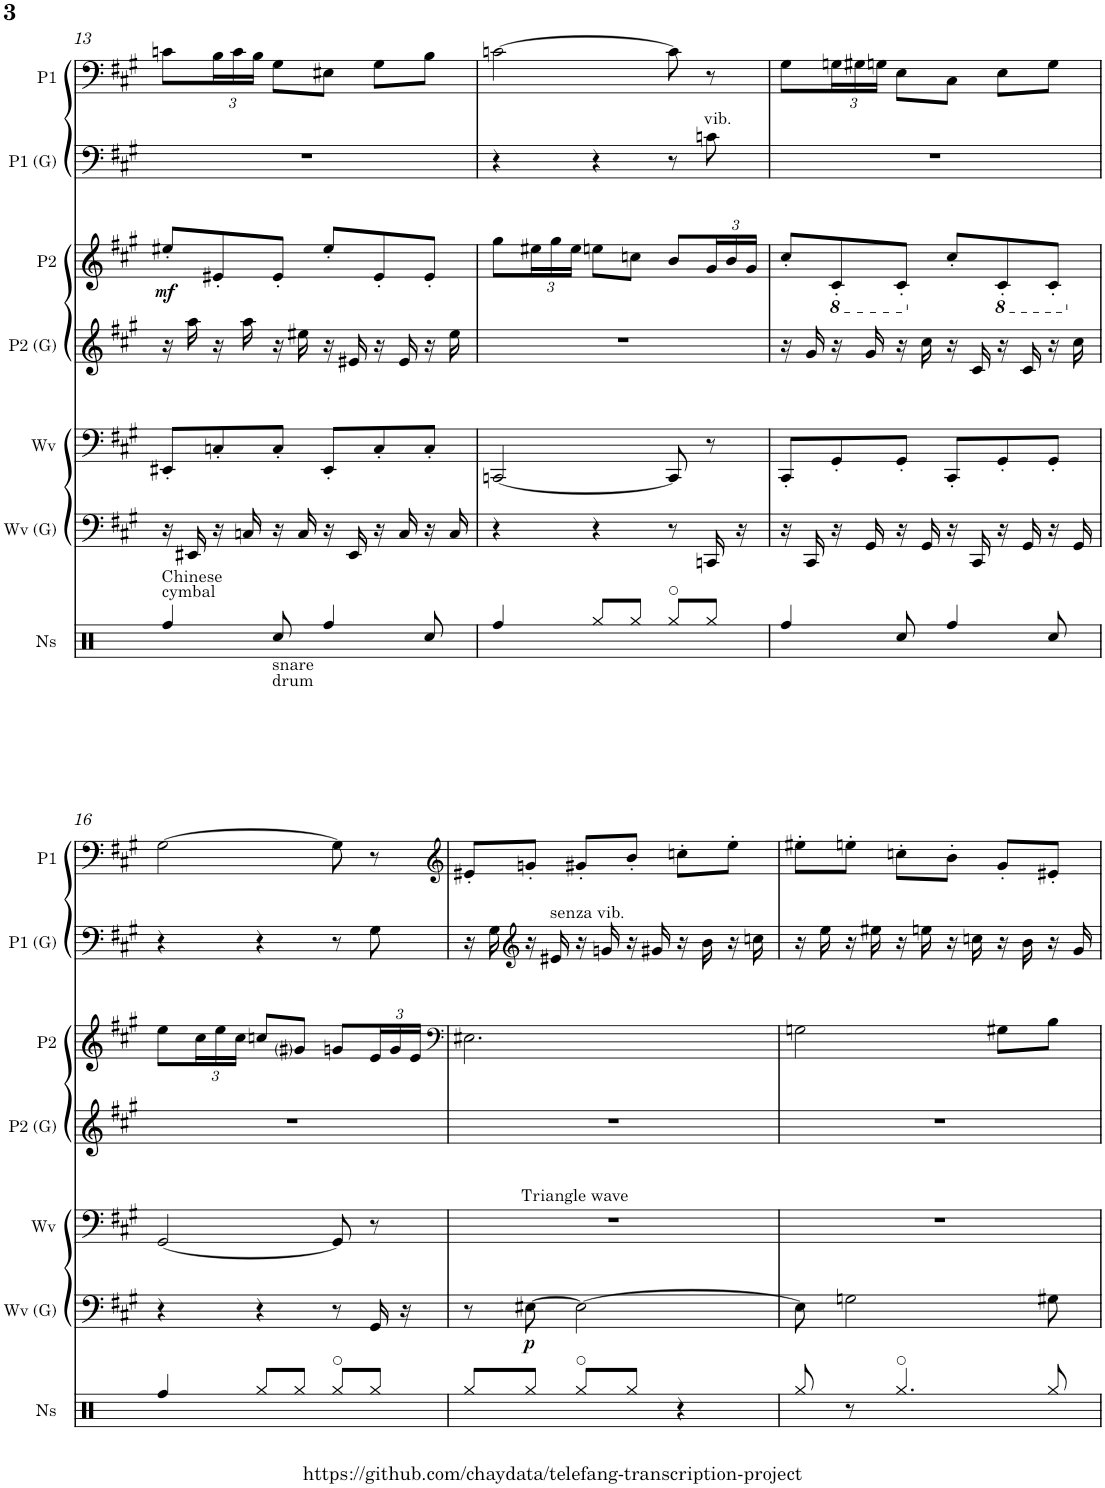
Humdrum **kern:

**kern	**kern	**dynam	**kern	**kern	**kern	**dynam	**kern	**kern
*part7	*part6	*part6	*part5	*part4	*part3	*part3	*part2	*part1
*staff7	*staff6	*staff6	*staff5	*staff4	*staff3	*staff3	*staff2	*staff1
*I"Noise	*I"Wave (Ghost)	*	*I"Wave	*I"Pulse 2 (Ghost)	*I"Pulse 2	*	*I"Pulse 1 (Ghost)	*I"Pulse 1
*I'Ns	*I'Wv (G)	*	*I'Wv	*I'P2 (G)	*I'P2	*	*I'P1 (G)	*I'P1
!!LO:PB:g=z
*clefX	*clefF4	*	*clefF4	*clefG2	*clefG2	*	*clefF4	*clefF4
*k[]	*k[f#c#g#]	*	*k[f#c#g#]	*k[f#c#g#]	*k[f#c#g#]	*	*k[f#c#g#]	*k[f#c#g#]
*M3/4	*M3/4	*	*M3/4	*M3/4	*M3/4	*	*M3/4	*M3/4
=13	=13	=13	=13	=13	=13	=13	=13	=13
!LO:TX:a:t=Chinese	!	!	!	!	!	!	!	!
!LO:TX:a:t=cymbal	!	!	!	!	!	!	!	!
!	!	!	!	!	!	!LO:DY:b	!	!
4Rff/	16r	.	8EE#X'/L	16r	8ee#X'/L	mf	2.r	8cn\L
.	16EE#X/	.	.	16aa\	.	.	.	.
*	*	*	*	*	*	*	*	*Xbrackettup
.	16r	.	8Cn'/	16r	8e#X'/	.	.	24B\L
.	.	.	.	.	.	.	.	24c\
.	16Cn/	.	.	16aa\	.	.	.	.
.	.	.	.	.	.	.	.	24B\JJ
!LO:TX:b:t=snare	!	!	!	!	!	!	!	!
!LO:TX:b:t=drum	!	!	!	!	!	!	!	!
8Rcc/	16r	.	8C'/J	16r	8e#'/J	.	.	8G#\L
.	16C/	.	.	16ee#X\	.	.	.	.
4Rff/	16r	.	8EE#'/L	16r	8ee#'/L	.	.	8E#X\J
.	16EE#/	.	.	16e#X/	.	.	.	.
.	16r	.	8C'/	16r	8e#'/	.	.	8G#\L
.	16C/	.	.	16e#/	.	.	.	.
8Rcc/	16r	.	8C'/J	16r	8e#'/J	.	.	8B\J
.	16C/	.	.	16ee#\	.	.	.	.
=14	=14	=14	=14	=14	=14	=14	=14	=14
4Rff/	4r	.	[2CCn/	2.r	8gg#\L	.	4r	[2cn\
*	*	*	*	*	*Xbrackettup	*	*	*
.	.	.	.	.	24ee#X\L	.	.	.
.	.	.	.	.	24gg#\	.	.	.
.	.	.	.	.	24ee#\JJ	.	.	.
8Rgg/L	4r	.	.	.	8een\L	.	4r	.
8Rgg/J	.	.	.	.	8ccn\J	.	.	.
8Rgg/L	8r	.	8CC/]	.	8b/L	.	8r	8c\]
!	!	!	!	!	!	!	!LO:TX:a:t=vib.	!
8Rgg/J	16CCn/	.	8r	.	24g#/L	.	8cn\	8r
.	.	.	.	.	24b/	.	.	.
.	16r	.	.	.	.	.	.	.
.	.	.	.	.	24g#/JJ	.	.	.
=15	=15	=15	=15	=15	=15	=15	=15	=15
4Rff/	16r	.	8CC#'/L	16r	8cc#'/L	.	2.r	8G#\L
.	16CC#/	.	.	16g#/	.	.	.	.
*	*	*	*	*	*8ba	*	*	*
.	16r	.	8GG#'/	16r	8C#'/	.	.	24Gn\L
.	.	.	.	.	.	.	.	24G#X\
.	16GG#/	.	.	16g#/	.	.	.	.
.	.	.	.	.	.	.	.	24Gn\JJ
8Rcc/	16r	.	8GG#'/J	16r	8C#'/J	.	.	8E\L
.	16GG#/	.	.	16cc#\	.	.	.	.
*	*	*	*	*	*X8ba	*	*	*
4Rff/	16r	.	8CC#'/L	16r	8cc#'/L	.	.	8C#\J
.	16CC#/	.	.	16c#/	.	.	.	.
*	*	*	*	*	*8ba	*	*	*
.	16r	.	8GG#'/	16r	8C#'/	.	.	8E\L
.	16GG#/	.	.	16c#/	.	.	.	.
8Rcc/	16r	.	8GG#'/J	16r	8C#'/J	.	.	8G\J
.	16GG#/	.	.	16cc#\	.	.	.	.
!!LO:LB:g=z
=16	=16	=16	=16	=16	=16	=16	=16	=16
*	*	*	*	*	*X8ba	*	*	*
4Rff/	4r	.	[2GG#/	2.r	8ee\L	.	4r	[2G#\
.	.	.	.	.	24cc#\L	.	.	.
.	.	.	.	.	24ee\	.	.	.
.	.	.	.	.	24cc#\JJ	.	.	.
8Rgg/L	4r	.	.	.	8ccn/L	.	4r	.
8Rgg/J	.	.	.	.	8g#i/J	.	.	.
8Rgg/L	8r	.	8GG#/]	.	8gn/L	.	8r	8G#\]
8Rgg/J	16GG#/	.	8r	.	24e/L	.	8G#\	8r
.	.	.	.	.	24g/	.	.	.
.	16r	.	.	.	.	.	.	.
.	.	.	.	.	24e/JJ	.	.	.
=17	=17	=17	=17	=17	=17	=17	=17	=17
*	*	*	*	*	*clefF4	*	*	*clefG2
!	!	!	!LO:TX:a:t=Triangle wave	!	!	!	!	!
8Rgg/L	8r	.	2.r	2.r	2.E#X\	.	16r	8e#X'/L
.	.	.	.	.	.	.	16G#\	.
*	*	*	*	*	*	*	*clefG2	*
!	!	!LO:DY:b	!	!	!	!	!	!
8Rgg/J	[8E#X\	p	.	.	.	.	16r	8gn'/J
!	!	!	!	!	!	!	!LO:TX:a:t=senza vib.	!
.	.	.	.	.	.	.	16e#X/	.
8Rgg/L	2E#\_	.	.	.	.	.	16r	8g#X'/L
.	.	.	.	.	.	.	16gn/	.
8Rgg/J	.	.	.	.	.	.	16r	8b'/J
.	.	.	.	.	.	.	16g#X/	.
4r	.	.	.	.	.	.	16r	8ccn'\L
.	.	.	.	.	.	.	16b\	.
.	.	.	.	.	.	.	16r	8ee'\J
.	.	.	.	.	.	.	16ccn\	.
=18	=18	=18	=18	=18	=18	=18	=18	=18
8Rgg/	8E#\]	.	2.r	2.r	2Gn\	.	16r	8ee#X'\L
.	.	.	.	.	.	.	16ee\	.
8r	2Gn\	.	.	.	.	.	16r	8een'\J
.	.	.	.	.	.	.	16ee#X\	.
4.Rgg/	.	.	.	.	.	.	16r	8ccn'\L
.	.	.	.	.	.	.	16een\	.
.	.	.	.	.	.	.	16r	8b'\J
.	.	.	.	.	.	.	16ccn\	.
.	.	.	.	.	8G#X\L	.	16r	8g#'/L
.	.	.	.	.	.	.	16b\	.
8Rgg/	8G#X\	.	.	.	8B\J	.	16r	8e#X'/J
.	.	.	.	.	.	.	16g#/	.
=	=	=	=	=	=	=	=	=
*-	*-	*-	*-	*-	*-	*-	*-	*-
